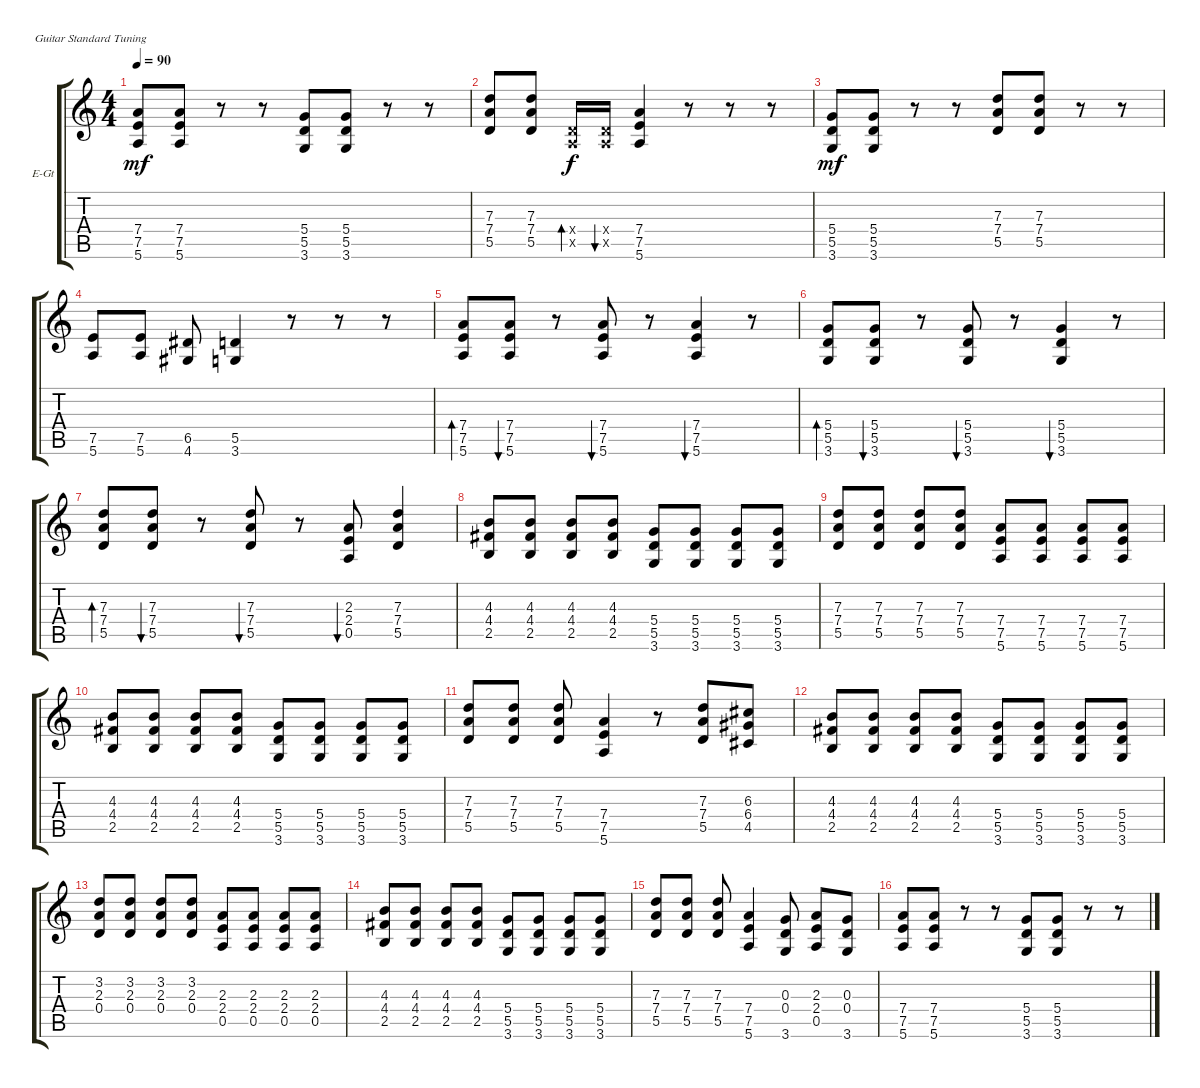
\bracketExtendMode groupsimilarinstruments
\firstSystemTrackNameOrientation horizontal
\otherSystemsTrackNameOrientation horizontal
\track ("Electric Guitar" "E-Gt") {instrument distortionguitar}
\staff {score tabs}
\tuning (E4 B3 G3 D3 A2 E2)
\ts (4 4)
\tempo 90
\clef g2
\ks c
(7.4 7.5 5.6).8{dy mf} (7.4 7.5 5.6).8 r.8 r.8 (5.4 5.5 3.6).8 (5.4 5.5 3.6).8 r.8 r.8 |
(7.3 7.4 5.5).8 (7.3 7.4 5.5).8 (0.4{x} 0.5{x}).16{bd 30 dy f} (0.4{x} 0.5{x}).16{bu 30} (7.4 7.5 5.6).4 r.8 r.8 r.8 |
(5.4 5.5 3.6).8{dy mf} (5.4 5.5 3.6).8 r.8 r.8 (7.3 7.4 5.5).8 (7.3 7.4 5.5).8 r.8 r.8 |
(7.5 5.6).8 (7.5 5.6).8 (6.5 4.6).8 (5.5 3.6).4 r.8 r.8 r.8 |
(7.4 7.5 5.6).8{bd 30} (7.4 7.5 5.6).8{bu 30} r.8 (7.4 7.5 5.6).8{bu 30} r.8 (7.4 7.5 5.6).4{bu 30} r.8 |
(5.4 5.5 3.6).8{bd 30} (5.4 5.5 3.6).8{bu 30} r.8 (5.4 5.5 3.6).8{bu 30} r.8 (5.4 5.5 3.6).4{bu 30} r.8 |
(7.3 7.4 5.5).8{bd 30} (7.3 7.4 5.5).8{bu 30} r.8 (7.3 7.4 5.5).8{bu 30} r.8 (2.3 2.4 0.5).8{bu 30} (7.3 7.4 5.5).4 |
(4.3 4.4 2.5).8 (4.3 4.4 2.5).8 (4.3 4.4 2.5).8 (4.3 4.4 2.5).8 (5.4 5.5 3.6).8 (5.4 5.5 3.6).8 (5.4 5.5 3.6).8 (5.4 5.5 3.6).8 |
(7.3 7.4 5.5).8 (7.3 7.4 5.5).8 (7.3 7.4 5.5).8 (7.3 7.4 5.5).8 (7.4 7.5 5.6).8 (7.4 7.5 5.6).8 (7.4 7.5 5.6).8 (7.4 7.5 5.6).8 |
(4.3 4.4 2.5).8 (4.3 4.4 2.5).8 (4.3 4.4 2.5).8 (4.3 4.4 2.5).8 (5.4 5.5 3.6).8 (5.4 5.5 3.6).8 (5.4 5.5 3.6).8 (5.4 5.5 3.6).8 |
(7.3 7.4 5.5).8 (7.3 7.4 5.5).8 (7.3 7.4 5.5).8 (7.4 7.5 5.6).4 r.8 (7.3 7.4 5.5).8 (6.3 6.4 4.5).8 |
(4.3 4.4 2.5).8 (4.3 4.4 2.5).8 (4.3 4.4 2.5).8 (4.3 4.4 2.5).8 (5.4 5.5 3.6).8 (5.4 5.5 3.6).8 (5.4 5.5 3.6).8 (5.4 5.5 3.6).8 |
(3.2 2.3 0.4).8 (3.2 2.3 0.4).8 (3.2 2.3 0.4).8 (3.2 2.3 0.4).8 (2.3 2.4 0.5).8 (2.3 2.4 0.5).8 (2.3 2.4 0.5).8 (2.3 2.4 0.5).8 |
(4.3 4.4 2.5).8 (4.3 4.4 2.5).8 (4.3 4.4 2.5).8 (4.3 4.4 2.5).8 (5.4 5.5 3.6).8 (5.4 5.5 3.6).8 (5.4 5.5 3.6).8 (5.4 5.5 3.6).8 |
(7.3 7.4 5.5).8 (7.3 7.4 5.5).8 (7.3 7.4 5.5).8 (7.4 7.5 5.6).4 (0.3 0.4 3.6).8 (2.3 2.4 0.5).8 (0.3 0.4 3.6).8 |
(7.4 7.5 5.6).8 (7.4 7.5 5.6).8 r.8 r.8 (5.4 5.5 3.6).8 (5.4 5.5 3.6).8 r.8 r.8
